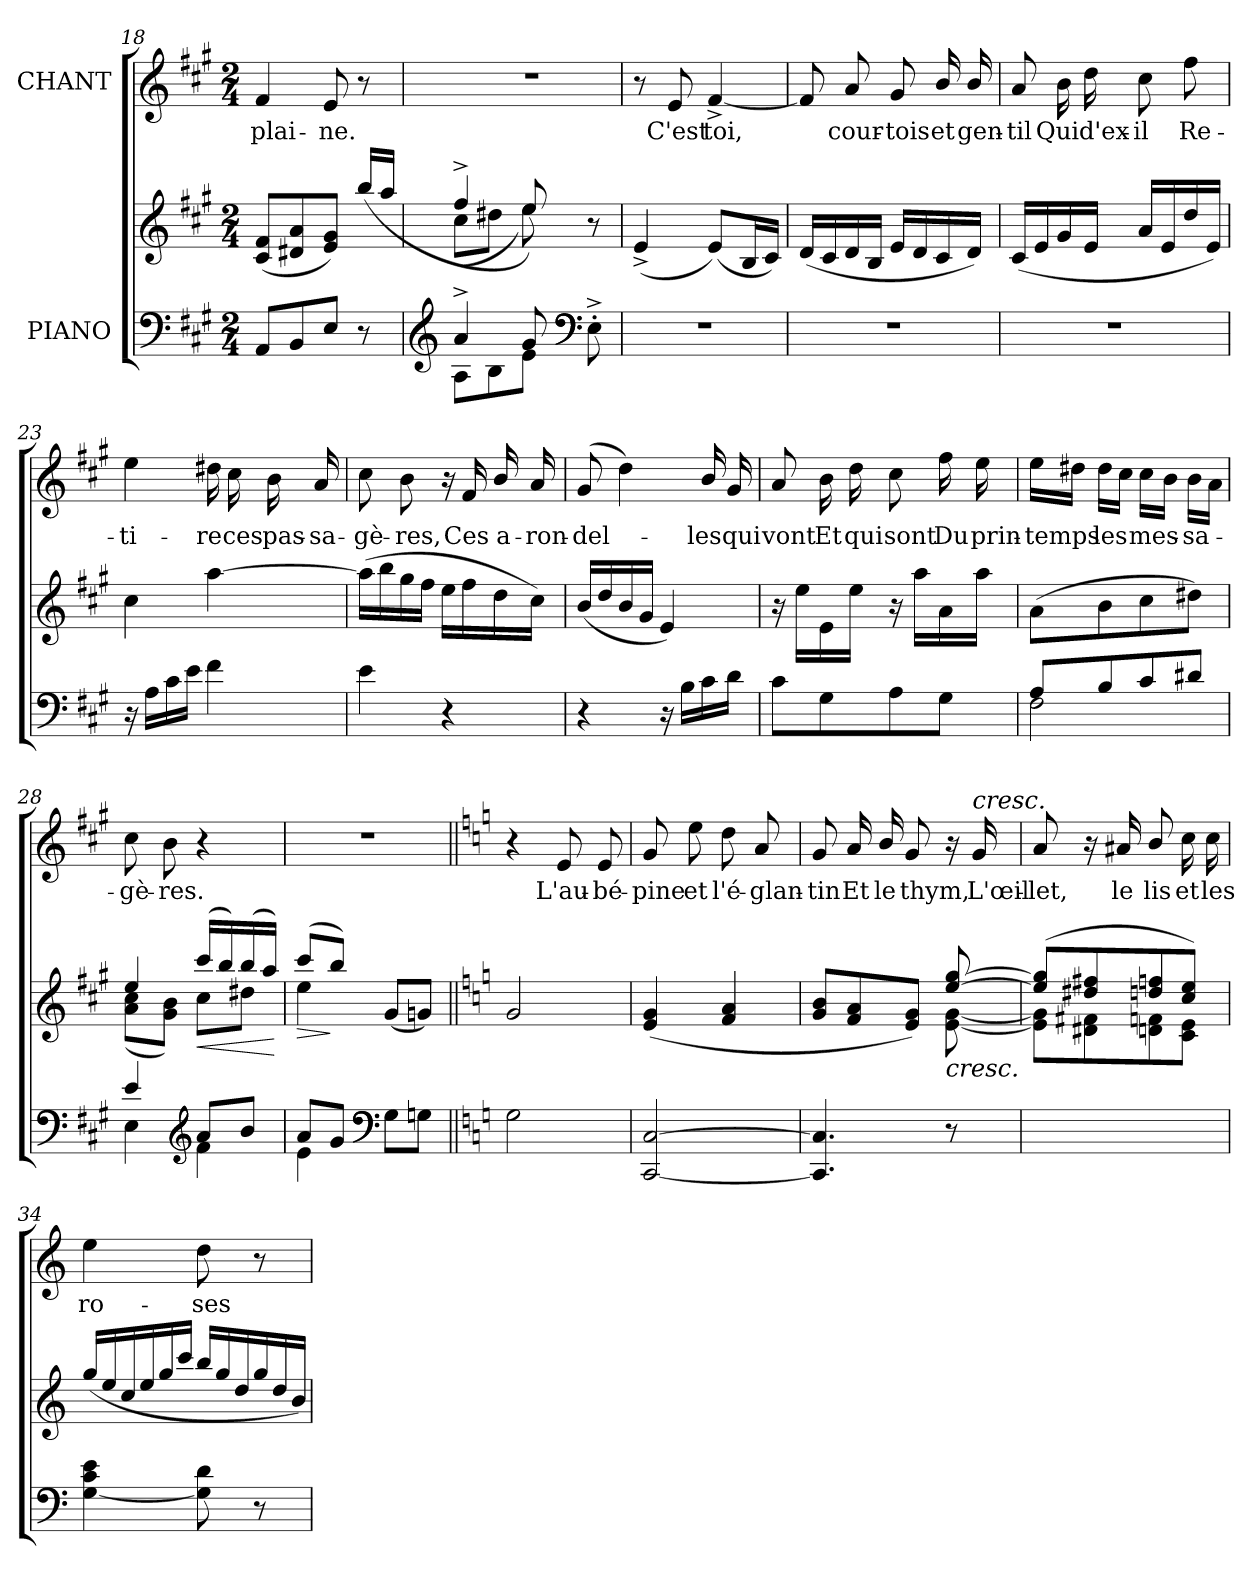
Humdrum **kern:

**kern	**kern	**dynam	**kern	**text
*part2	*part2	*part2	*part1	*part1
*staff3	*staff2	*staff2/3	*staff1	*staff1
*I"PIANO	*	*	*I"CHANT	*
*clefF4	*clefG2	*	*clefG2	*
*k[f#c#g#]	*k[f#c#g#]	*	*k[f#c#g#]	*
*A:	*A:	*	*A:	*
*M2/4	*M2/4	*	*M2/4	*
=18	=18	=18	=18	=18
!	!	!	!	!LO:LY:b
8AA/L	(<8c#/ 8f#/L	.	4f#/	plai-
8BB/	8d#X/ 8a/	.	.	.
!	!	!	!	!LO:LY:b
8E/J	8e/ 8g#/J)	.	8e/	-ne.
8r	(>16bb/LL	.	8r	.
.	16aa/JJ	.	.	.
=19	=19	=19	=19	=19
*clefG2	*	*	*	*
*^	*^	*	*	*
!	!	!	!	!	!LO:N:vis=1	!
4a^>/	8A\L	4ff#^>/	(<8cc#\L	.	2r	.
.	8B\	.	8dd#X\J	.	.	.
8g#/	8e\J	8ee/)	8ee\)	.	.	.
*clefF4	*	*	*	*	*	*
8ryy	8E'>^>\	8r	8ryy	.	.	.
!!LO:LB:g=z
=20	=20	=20	=20	=20	=20	=20
!LO:N:vis=1	!	!	!	!	!	!
*v	*v	*	*	*	*	*
*	*v	*v	*	*	*
2r	(<4e^>/	.	8r	.
!	!	!	!	!LO:LY:b
.	.	.	8e/	C'est
!	!	!	!	!LO:LY:b
.	(<8e/L)	.	[<4f#^>/	toi,
.	16B/L	.	.	.
.	16c#/JJ)	.	.	.
=21	=21	=21	=21	=21
!LO:N:vis=1	!	!	!	!
2r	(<16d/LL	.	8f#/]	.
.	16c#/	.	.	.
!	!	!	!	!LO:LY:b
.	16d/	.	8a/	cour-
.	16B/JJ	.	.	.
!	!	!	!	!LO:LY:b
.	16e/LL	.	8g#/	-tois
.	16d/	.	.	.
!	!	!	!	!LO:LY:b
.	16c#/	.	16b/	et
!	!	!	!	!LO:LY:b
.	16d/JJ)	.	16b/	gen-
=22	=22	=22	=22	=22
!LO:N:vis=1	!	!	!	!LO:LY:b
2r	(<16c#/LL	.	8a/	-til
.	16e/	.	.	.
!	!	!	!	!LO:LY:b
.	16g#/	.	16b\	Qui
!	!	!	!	!LO:LY:b
.	16e/JJ	.	16dd\	d'ex-
!	!	!	!	!LO:LY:b
.	16a/LL	.	8cc#\	-il
.	16e/	.	.	.
!	!	!	!	!LO:LY:b
.	16dd/	.	8ff#\	Re-
.	16e/JJ)	.	.	.
=23	=23	=23	=23	=23
!	!	!	!	!LO:LY:b
16r	4cc#\	.	4ee\	-ti-
16A\LL	.	.	.	.
16c#\	.	.	.	.
16e\JJ	.	.	.	.
!	!	!	!	!LO:LY:b
4f#\	[>4aa\	.	16dd#X\	-re
!	!	!	!	!LO:LY:b
.	.	.	16cc#\	ces
!	!	!	!	!LO:LY:b
.	.	.	16b\	pas-
!	!	!	!	!LO:LY:b
.	.	.	16a/	-sa-
!!LO:LB:g=z
=24	=24	=24	=24	=24
!	!	!	!	!LO:LY:b
4e\	(>16aa\LL]	.	8cc#\	-gè-
.	16bb\	.	.	.
!	!	!	!	!LO:LY:b
.	16gg#\	.	8b\	-res,
.	16ff#\JJ	.	.	.
4r	16ee\LL	.	16r	.
!	!	!	!	!LO:LY:b
.	16ff#\	.	16f#/	Ces
!	!	!	!	!LO:LY:b
.	16dd\	.	16b/	a-
!	!	!	!	!LO:LY:b
.	16cc#\JJ)	.	16a/	-ron-
=25	=25	=25	=25	=25
!	!	!	!	!LO:LY:b
4r	(<16b/LL	.	(8g#/	-del-
.	16dd/	.	.	.
.	16b/	.	4dd\)	.
.	16g#/JJ	.	.	.
16r	4e/)	.	.	.
16B\LL	.	.	.	.
!	!	!	!	!LO:LY:b
16c#\	.	.	16b/	-les
!	!	!	!	!LO:LY:b
16d\JJ	.	.	16g#/	qui
=26	=26	=26	=26	=26
!	!	!	!	!LO:LY:b
8c#\L	16r	.	8a/	vont
.	16ee\LL	.	.	.
!	!	!	!	!LO:LY:b
8G#\	16e\	.	16b\	Et
!	!	!	!	!LO:LY:b
.	16ee\JJ	.	16dd\	qui
!	!	!	!	!LO:LY:b
8A\	16r	.	8cc#\	sont
.	16aa\LL	.	.	.
!	!	!	!	!LO:LY:b
8G#\J	16a\	.	16ff#\	Du
!	!	!	!	!LO:LY:b
.	16aa\JJ	.	16ee\	prin-
=27	=27	=27	=27	=27
*^	*	*	*	*
!	!	!	!	!	!LO:LY:b
8A/L	2F#\	(>8a\L	.	16ee\LL	-temps
.	.	.	.	16dd#X\JJ	.
!	!	!	!	!	!LO:LY:b
8B/	.	8b\	.	16dd#\LL	les
.	.	.	.	16cc#\JJ	.
!	!	!	!	!	!LO:LY:b
8c#/	.	8cc#\	.	16cc#\LL	mes-
.	.	.	.	16b\JJ	.
!	!	!	!	!	!LO:LY:b
8d#X/J	.	8dd#X\J)	.	16b\LL	-sa-
.	.	.	.	16a\JJ	.
!!LO:PB:g=z
=28	=28	=28	=28	=28	=28
*	*	*^	*	*	*
!	!	!	!	!	!	!LO:LY:b
4e/	4E\	4ee/	(<8a\ 8cc#\L	.	8cc#\	-gè-
!	!	!	!	!	!	!LO:LY:b
.	.	.	8g#\ 8b\J)	.	8b\	-res.
*clefG2	*	*	*	*	*	*
!	!	!	!	!LO:HP:b	!	!
8a/L	4f#\	(>16ccc#/LL	8cc#\L	<	4r	.
.	.	16bb/)	.	.	.	.
8b/J	.	(>16bb/	8dd#X\J	.	.	.
.	.	16aa/JJ)	.	.	.	.
*v	*v	*	*	*	*	*
*	*v	*v	*	*	*
.	.	[	.	.
=29	=29	=29	=29	=29
*^	*	*	*	*
!	!	!	!LO:HP:b	!LO:N:vis=1	!
*	*	*^	*	*	*
8a/L	4e\	(>8ccc#/L	4ee\	>	2r	.
8g#/J	.	8bb/J)	.	]	.	.
*clefF4	*	*	*	*	*	*
4ryy	8G#\L	(<8g#/L	4ryy	.	.	.
.	8Gn\J	8gn/J)	.	.	.	.
*v	*v	*	*	*	*	*
*	*v	*v	*	*	*
=30||	=30||	=30||	=30||	=30||
*k[]	*k[]	*	*k[]	*
*C:	*C:	*	*C:	*
2G\	2g/	.	4r	.
!	!	!	!	!LO:LY:b
.	.	.	8e/	L'au-
!	!	!	!	!LO:LY:b
.	.	.	8e/	-bé-
=31	=31	=31	=31	=31
!	!	!	!	!LO:LY:b
[2CC/ [2C/	(4e/ 4g/	.	8g/	-pine
!	!	!	!	!LO:LY:b
.	.	.	8ee\	et
!	!	!	!	!LO:LY:b
.	4f/ 4a/	.	8dd\	l'é-
!	!	!	!	!LO:LY:b
.	.	.	8a/	-glan-
!!LO:LB:g=z
=32	=32	=32	=32	=32
*	*^	*	*	*
!	!	!	!	!	!LO:LY:b
4.CC/] 4.C/]	8g/ 8b/L	4ryy	.	8g/	-tin
!	!	!	!	!	!LO:LY:b
.	8f/ 8a/	.	.	16a/	Et
!	!	!	!	!	!LO:LY:b
.	.	.	.	16b/	le
!	!	!	!	!	!LO:LY:b
.	8e/ 8g/J)	8ryy	.	8g/	thym,
!	!LO:TX:b:i:t=cresc.	!	!	!	!
8r	[>8ee/ [>8gg/	[<8e\ [<8g\	.	16r	.
!	!	!	!	!LO:TX:a:i:t=cresc.	!
!	!	!	!	!	!LO:LY:b
.	.	.	.	16g/	L'œil-
=33	=33	=33	=33	=33	=33
!	!	!	!	!	!LO:LY:b
2ryy	(>8ee/] 8gg/]L	8e\] 8g\]L	.	8a/	-let,
.	8dd#X/ 8ff#X/	8d#X\ 8f#X\	.	16r	.
!	!	!	!	!	!LO:LY:b
.	.	.	.	16a#X/	le
!	!	!	!	!	!LO:LY:b
.	8ddn/ 8ffn/	8dn\ 8fn\	.	8b/	lis
!	!	!	!	!	!LO:LY:b
.	8cc/ 8ee/J)	8c\ 8e\J	.	16cc\	et
!	!	!	!	!	!LO:LY:b
.	.	.	.	16cc\	les
*	*v	*v	*	*	*
=34	=34	=34	=34	=34
*	*Xtuplet	*	*	*
!	!	!	!	!LO:LY:b
[4G\ 4c\ 4e\	(>24gg/LL	.	4ee\	ro-
.	24ee/	.	.	.
.	24cc/	.	.	.
.	24ee/	.	.	.
.	24gg/	.	.	.
.	24ccc/JJ	.	.	.
!	!	!	!	!LO:LY:b
8G\] 8d\	24bb/LL	.	8dd\	-ses
.	24gg/	.	.	.
.	24dd/	.	.	.
8r	24gg/	.	8r	.
.	24dd/	.	.	.
.	24b/JJ)	.	.	.
=	=	=	=	=
*-	*-	*-	*-	*-
